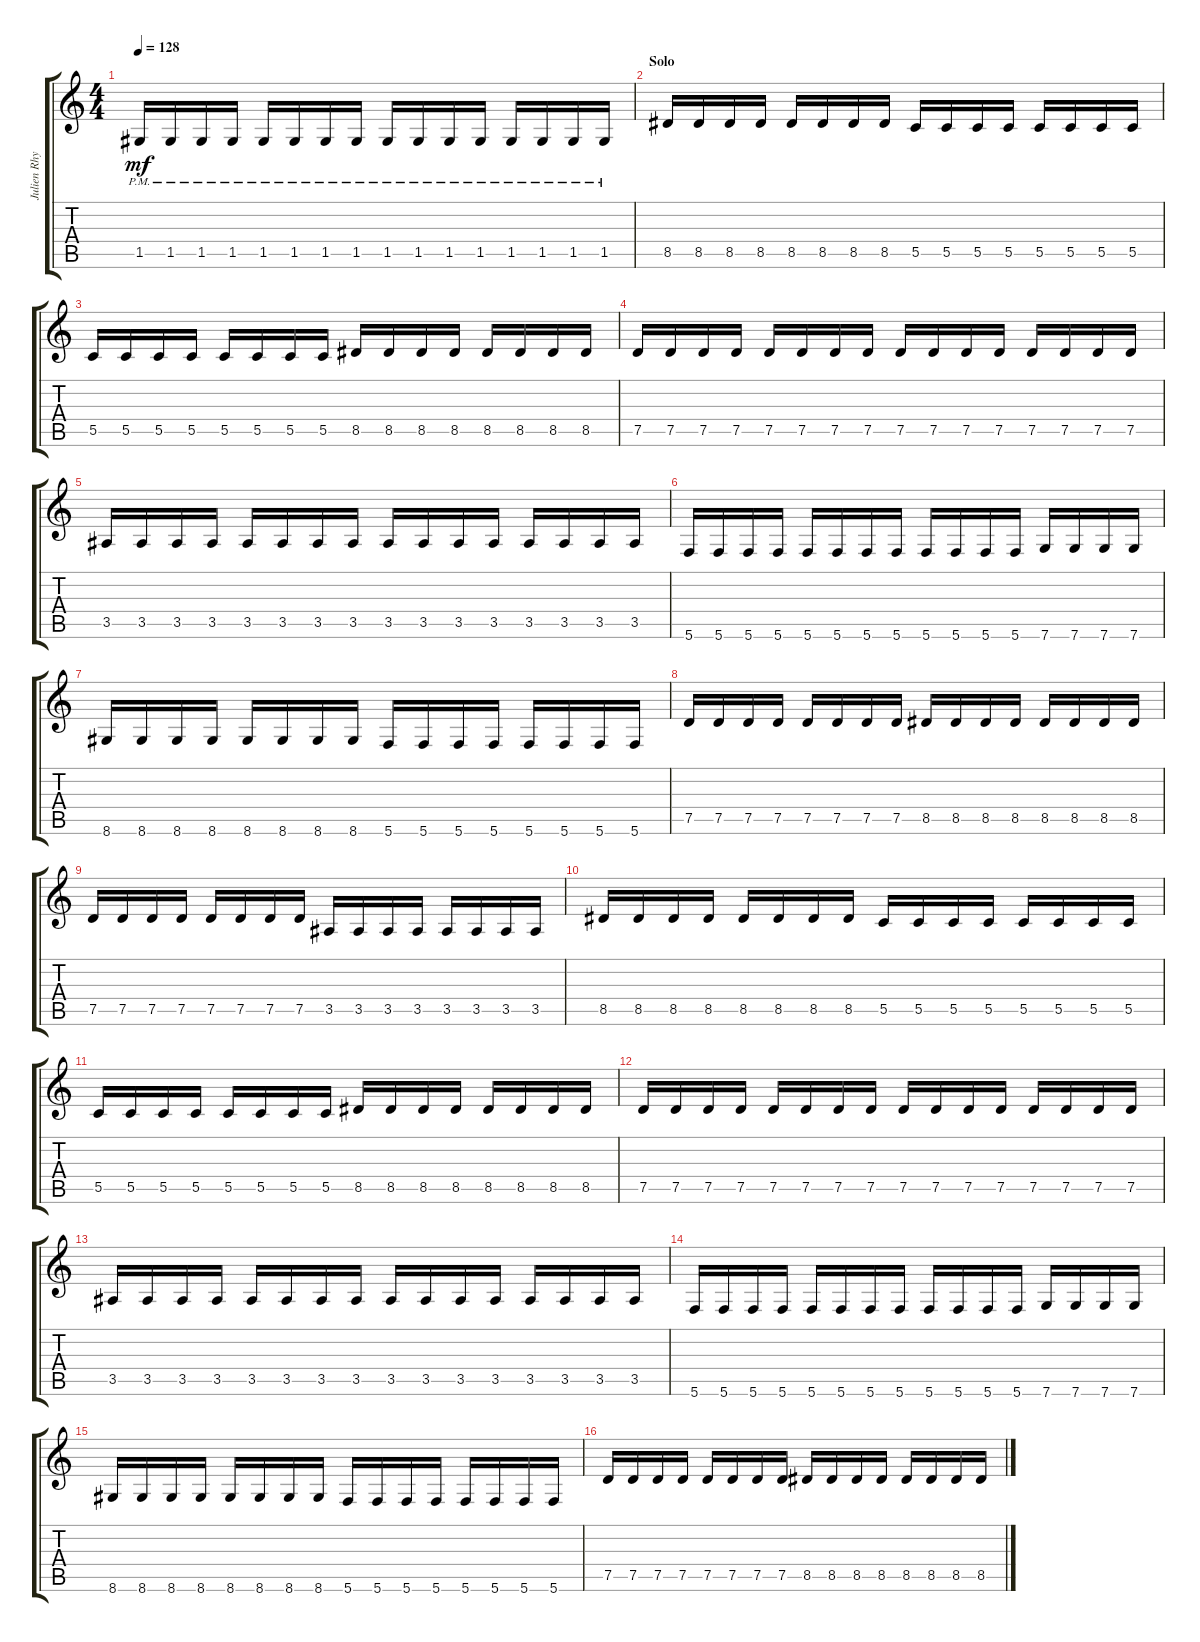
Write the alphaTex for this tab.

\track ("Julien Rhythm" "Julien Rhy") {instrument distortionguitar}
\staff {score tabs}
\tuning (D4 A3 F3 C3 G2 C2) {hide}
\ts (4 4)
\tempo 128
\clef g2
\ks c
1.5{pm}.16{dy mf} 1.5{pm}.16 1.5{pm}.16 1.5{pm}.16 1.5{pm}.16 1.5{pm}.16 1.5{pm}.16 1.5{pm}.16 1.5{pm}.16 1.5{pm}.16 1.5{pm}.16 1.5{pm}.16 1.5{pm}.16 1.5{pm}.16 1.5{pm}.16 1.5{pm}.16 |
\section ("" "Solo")
8.5.16 8.5.16 8.5.16 8.5.16 8.5.16 8.5.16 8.5.16 8.5.16 5.5.16 5.5.16 5.5.16 5.5.16 5.5.16 5.5.16 5.5.16 5.5.16 |
5.5.16 5.5.16 5.5.16 5.5.16 5.5.16 5.5.16 5.5.16 5.5.16 8.5.16 8.5.16 8.5.16 8.5.16 8.5.16 8.5.16 8.5.16 8.5.16 |
7.5.16 7.5.16 7.5.16 7.5.16 7.5.16 7.5.16 7.5.16 7.5.16 7.5.16 7.5.16 7.5.16 7.5.16 7.5.16 7.5.16 7.5.16 7.5.16 |
3.5.16 3.5.16 3.5.16 3.5.16 3.5.16 3.5.16 3.5.16 3.5.16 3.5.16 3.5.16 3.5.16 3.5.16 3.5.16 3.5.16 3.5.16 3.5.16 |
5.6.16 5.6.16 5.6.16 5.6.16 5.6.16 5.6.16 5.6.16 5.6.16 5.6.16 5.6.16 5.6.16 5.6.16 7.6.16 7.6.16 7.6.16 7.6.16 |
8.6.16 8.6.16 8.6.16 8.6.16 8.6.16 8.6.16 8.6.16 8.6.16 5.6.16 5.6.16 5.6.16 5.6.16 5.6.16 5.6.16 5.6.16 5.6.16 |
7.5.16 7.5.16 7.5.16 7.5.16 7.5.16 7.5.16 7.5.16 7.5.16 8.5.16 8.5.16 8.5.16 8.5.16 8.5.16 8.5.16 8.5.16 8.5.16 |
7.5.16 7.5.16 7.5.16 7.5.16 7.5.16 7.5.16 7.5.16 7.5.16 3.5.16 3.5.16 3.5.16 3.5.16 3.5.16 3.5.16 3.5.16 3.5.16 |
8.5.16 8.5.16 8.5.16 8.5.16 8.5.16 8.5.16 8.5.16 8.5.16 5.5.16 5.5.16 5.5.16 5.5.16 5.5.16 5.5.16 5.5.16 5.5.16 |
5.5.16 5.5.16 5.5.16 5.5.16 5.5.16 5.5.16 5.5.16 5.5.16 8.5.16 8.5.16 8.5.16 8.5.16 8.5.16 8.5.16 8.5.16 8.5.16 |
7.5.16 7.5.16 7.5.16 7.5.16 7.5.16 7.5.16 7.5.16 7.5.16 7.5.16 7.5.16 7.5.16 7.5.16 7.5.16 7.5.16 7.5.16 7.5.16 |
3.5.16 3.5.16 3.5.16 3.5.16 3.5.16 3.5.16 3.5.16 3.5.16 3.5.16 3.5.16 3.5.16 3.5.16 3.5.16 3.5.16 3.5.16 3.5.16 |
5.6.16 5.6.16 5.6.16 5.6.16 5.6.16 5.6.16 5.6.16 5.6.16 5.6.16 5.6.16 5.6.16 5.6.16 7.6.16 7.6.16 7.6.16 7.6.16 |
8.6.16 8.6.16 8.6.16 8.6.16 8.6.16 8.6.16 8.6.16 8.6.16 5.6.16 5.6.16 5.6.16 5.6.16 5.6.16 5.6.16 5.6.16 5.6.16 |
7.5.16 7.5.16 7.5.16 7.5.16 7.5.16 7.5.16 7.5.16 7.5.16 8.5.16 8.5.16 8.5.16 8.5.16 8.5.16 8.5.16 8.5.16 8.5.16
